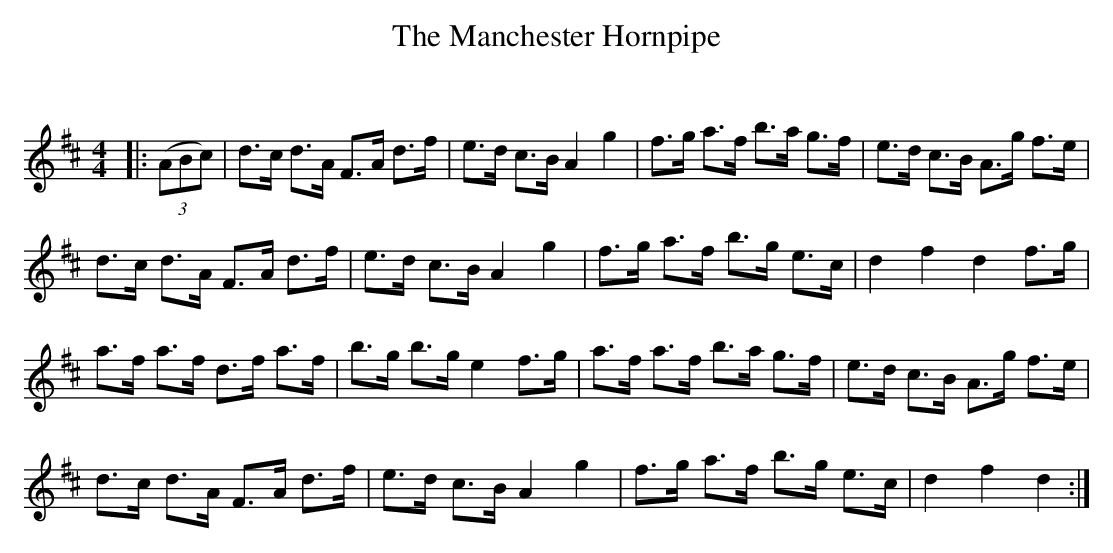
X:1
T: The Manchester Hornpipe
C:
Q: 232
K:D
M:4/4
L:1/16
|:((3A2B2c2)|d3c d3A F3A d3f|e3d c3B A4 g4|f3g a3f b3a g3f|e3d c3B A3g f3e|
d3c d3A F3A d3f|e3d c3B A4 g4|f3g a3f b3g e3c|d4 f4 d4 f3g|
a3f a3f d3f a3f|b3g b3g e4 f3g|a3f a3f b3a g3f|e3d c3B A3g f3e|
d3c d3A F3A d3f|e3d c3B A4 g4|f3g a3f b3g e3c|d4 f4 d4:|
